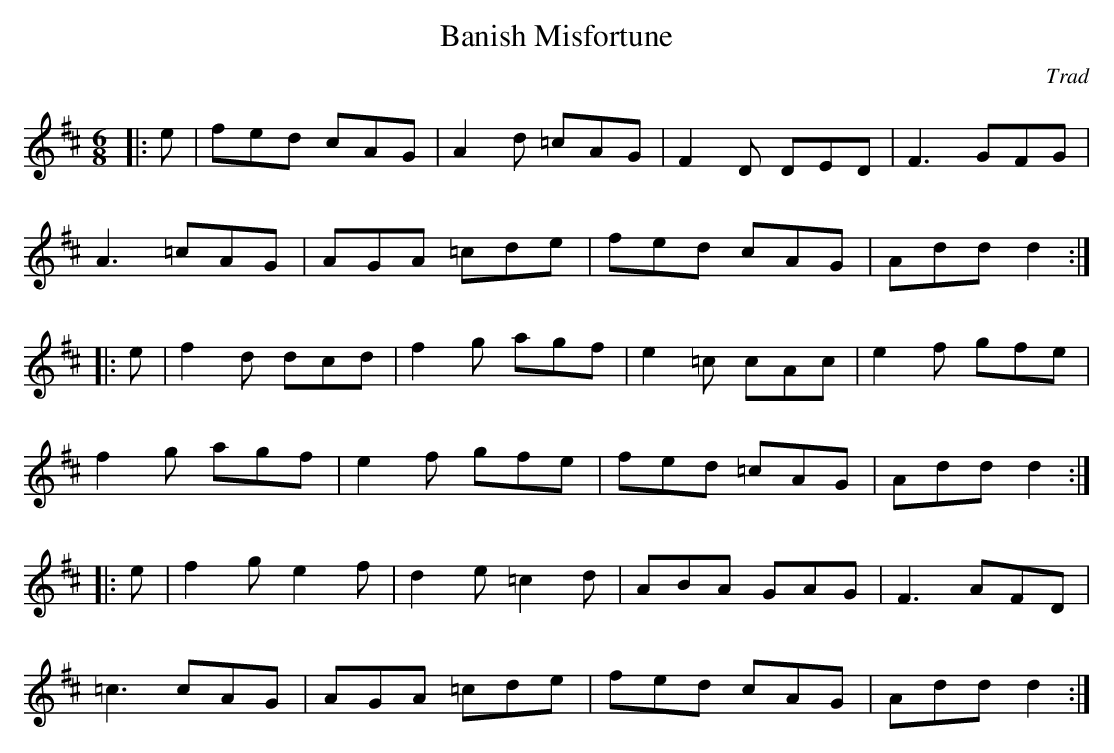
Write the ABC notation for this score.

X:1
T:Banish Misfortune
C:Trad
M:6/8
L:1/8
K:D
|:e|fed cAG|A2d =cAG|F2D DED|F3 GFG|!
A3 =cAG|AGA =cde|fed cAG|Add d2:|!
|:e|f2d dcd|f2g agf|e2=c cAc|e2f gfe|!
f2g agf|e2f gfe|fed =cAG|Add d2:|!
|:e|f2g e2f|d2e =c2d|ABA GAG|F3 AFD|!
=c3 cAG|AGA =cde|fed cAG|Add d2:|!
